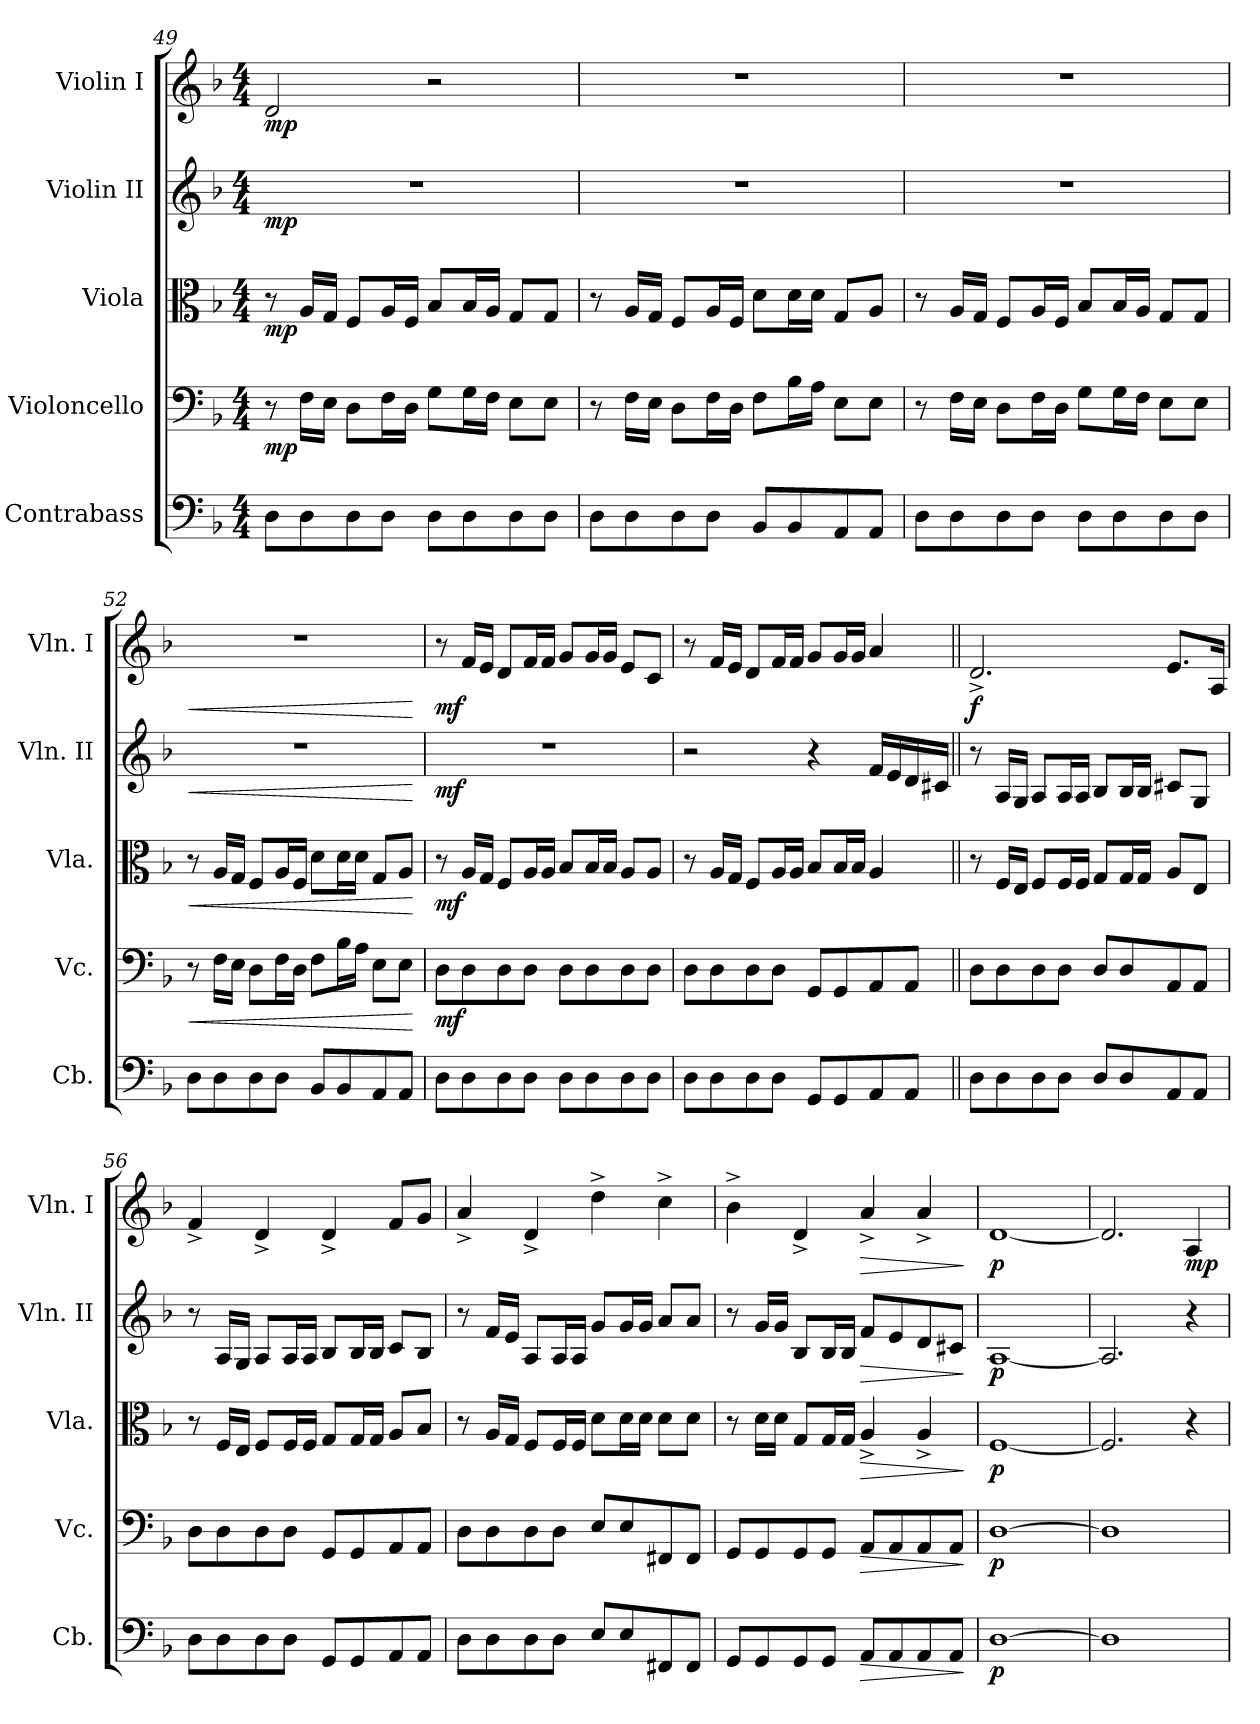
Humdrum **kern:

**kern	**dynam	**kern	**dynam	**kern	**dynam	**kern	**dynam	**kern	**dynam
*part5	*part5	*part4	*part4	*part3	*part3	*part2	*part2	*part1	*part1
*staff5	*staff5	*staff4	*staff4	*staff3	*staff3	*staff2	*staff2	*staff1	*staff1
*I"Contrabass	*	*I"Violoncello	*	*I"Viola	*	*I"Violin II	*	*I"Violin I	*
*I'Cb.	*	*I'Vc.	*	*I'Vla.	*	*I'Vln. II	*	*I'Vln. I	*
*clefF4	*	*clefF4	*	*clefC3	*	*clefG2	*	*clefG2	*
*ITrd7c12	*	*	*	*	*	*	*	*	*
*k[b-]	*	*k[b-]	*	*k[b-]	*	*k[b-]	*	*k[b-]	*
*M4/4	*	*M4/4	*	*M4/4	*	*M4/4	*	*M4/4	*
=49	=49	=49	=49	=49	=49	=49	=49	=49	=49
!	!	!	!LO:DY:b	!	!LO:DY:b	!	!LO:DY:b	!	!LO:DY:b
8DD\L	.	8r	mp	8r	mp	1r	mp	2d/	mp
8DD\	.	16F\LL	.	16A/LL	.	.	.	.	.
.	.	16E\JJ	.	16G/JJ	.	.	.	.	.
8DD\	.	8D\L	.	8F/L	.	.	.	.	.
8DD\J	.	16F\L	.	16A/L	.	.	.	.	.
.	.	16D\JJ	.	16F/JJ	.	.	.	.	.
8DD\L	.	8G\L	.	8B-/L	.	.	.	2r	.
8DD\	.	16G\L	.	16B-/L	.	.	.	.	.
.	.	16F\JJ	.	16A/JJ	.	.	.	.	.
8DD\	.	8E\L	.	8G/L	.	.	.	.	.
8DD\J	.	8E\J	.	8G/J	.	.	.	.	.
=50	=50	=50	=50	=50	=50	=50	=50	=50	=50
8DD\L	.	8r	.	8r	.	1r	.	1r	.
8DD\	.	16F\LL	.	16A/LL	.	.	.	.	.
.	.	16E\JJ	.	16G/JJ	.	.	.	.	.
8DD\	.	8D\L	.	8F/L	.	.	.	.	.
8DD\J	.	16F\L	.	16A/L	.	.	.	.	.
.	.	16D\JJ	.	16F/JJ	.	.	.	.	.
8BBB-/L	.	8F\L	.	8d\L	.	.	.	.	.
8BBB-/	.	16B-\L	.	16d\L	.	.	.	.	.
.	.	16A\JJ	.	16d\JJ	.	.	.	.	.
8AAA/	.	8E\L	.	8G/L	.	.	.	.	.
8AAA/J	.	8E\J	.	8A/J	.	.	.	.	.
=51	=51	=51	=51	=51	=51	=51	=51	=51	=51
8DD\L	.	8r	.	8r	.	1r	.	1r	.
8DD\	.	16F\LL	.	16A/LL	.	.	.	.	.
.	.	16E\JJ	.	16G/JJ	.	.	.	.	.
8DD\	.	8D\L	.	8F/L	.	.	.	.	.
8DD\J	.	16F\L	.	16A/L	.	.	.	.	.
.	.	16D\JJ	.	16F/JJ	.	.	.	.	.
8DD\L	.	8G\L	.	8B-/L	.	.	.	.	.
8DD\	.	16G\L	.	16B-/L	.	.	.	.	.
.	.	16F\JJ	.	16A/JJ	.	.	.	.	.
8DD\	.	8E\L	.	8G/L	.	.	.	.	.
8DD\J	.	8E\J	.	8G/J	.	.	.	.	.
!!LO:PB:g=z
=52	=52	=52	=52	=52	=52	=52	=52	=52	=52
!	!	!	!LO:HP:b	!	!LO:HP:b	!	!LO:HP:b	!	!LO:HP:b
8DD\L	.	8r	<	8r	<	1r	<	1r	<
8DD\	.	16F\LL	.	16A/LL	.	.	.	.	.
.	.	16E\JJ	.	16G/JJ	.	.	.	.	.
8DD\	.	8D\L	.	8F/L	.	.	.	.	.
8DD\J	.	16F\L	.	16A/L	.	.	.	.	.
.	.	16D\JJ	.	16F/JJ	.	.	.	.	.
8BBB-/L	.	8F\L	.	8d\L	.	.	.	.	.
8BBB-/	.	16B-\L	.	16d\L	.	.	.	.	.
.	.	16A\JJ	.	16d\JJ	.	.	.	.	.
8AAA/	.	8E\L	.	8G/L	.	.	.	.	.
8AAA/J	.	8E\J	.	8A/J	.	.	.	.	.
.	.	.	[	.	[	.	[	.	[
=53	=53	=53	=53	=53	=53	=53	=53	=53	=53
!	!	!	!LO:DY:b	!	!LO:DY:b	!	!LO:DY:b	!	!LO:DY:b
8DD\L	.	8D\L	mf	8r	mf	1r	mf	8r	mf
8DD\	.	8D\	.	16A/LL	.	.	.	16f/LL	.
.	.	.	.	16G/JJ	.	.	.	16e/JJ	.
8DD\	.	8D\	.	8F/L	.	.	.	8d/L	.
8DD\J	.	8D\J	.	16A/L	.	.	.	16f/L	.
.	.	.	.	16A/JJ	.	.	.	16f/JJ	.
8DD\L	.	8D\L	.	8B-/L	.	.	.	8g/L	.
8DD\	.	8D\	.	16B-/L	.	.	.	16g/L	.
.	.	.	.	16B-/JJ	.	.	.	16g/JJ	.
8DD\	.	8D\	.	8A/L	.	.	.	8e/L	.
8DD\J	.	8D\J	.	8A/J	.	.	.	8c/J	.
=54	=54	=54	=54	=54	=54	=54	=54	=54	=54
8DD\L	.	8D\L	.	8r	.	2r	.	8r	.
8DD\	.	8D\	.	16A/LL	.	.	.	16f/LL	.
.	.	.	.	16G/JJ	.	.	.	16e/JJ	.
8DD\	.	8D\	.	8F/L	.	.	.	8d/L	.
8DD\J	.	8D\J	.	16A/L	.	.	.	16f/L	.
.	.	.	.	16A/JJ	.	.	.	16f/JJ	.
8GGG/L	.	8GG/L	.	8B-/L	.	4r	.	8g/L	.
8GGG/	.	8GG/	.	16B-/L	.	.	.	16g/L	.
.	.	.	.	16B-/JJ	.	.	.	16g/JJ	.
8AAA/	.	8AA/	.	4A/	.	16f/LL	.	4a/	.
.	.	.	.	.	.	16e/	.	.	.
8AAA/J	.	8AA/J	.	.	.	16d/	.	.	.
.	.	.	.	.	.	16c#X/JJ	.	.	.
!!LO:LB:g=z
=55||	=55||	=55||	=55||	=55||	=55||	=55||	=55||	=55||	=55||
!	!	!	!	!	!	!	!	!	!LO:DY:b
8DD\L	.	8D\L	.	8r	.	8r	.	2.d^/	f
8DD\	.	8D\	.	16F/LL	.	16A/LL	.	.	.
.	.	.	.	16E/JJ	.	16G/JJ	.	.	.
8DD\	.	8D\	.	8F/L	.	8A/L	.	.	.
8DD\J	.	8D\J	.	16F/L	.	16A/L	.	.	.
.	.	.	.	16F/JJ	.	16A/JJ	.	.	.
8DD/L	.	8D/L	.	8G/L	.	8B-/L	.	.	.
8DD/	.	8D/	.	16G/L	.	16B-/L	.	.	.
.	.	.	.	16G/JJ	.	16B-/JJ	.	.	.
8AAA/	.	8AA/	.	8A/L	.	8c#X/L	.	8.e/L	.
8AAA/J	.	8AA/J	.	8E/J	.	8G/J	.	.	.
.	.	.	.	.	.	.	.	16A/Jk	.
=56	=56	=56	=56	=56	=56	=56	=56	=56	=56
8DD\L	.	8D\L	.	8r	.	8r	.	4f^/	.
8DD\	.	8D\	.	16F/LL	.	16A/LL	.	.	.
.	.	.	.	16E/JJ	.	16G/JJ	.	.	.
8DD\	.	8D\	.	8F/L	.	8A/L	.	4d^/	.
8DD\J	.	8D\J	.	16F/L	.	16A/L	.	.	.
.	.	.	.	16F/JJ	.	16A/JJ	.	.	.
8GGG/L	.	8GG/L	.	8G/L	.	8B-/L	.	4d^/	.
8GGG/	.	8GG/	.	16G/L	.	16B-/L	.	.	.
.	.	.	.	16G/JJ	.	16B-/JJ	.	.	.
8AAA/	.	8AA/	.	8A/L	.	8c/L	.	8f/L	.
8AAA/J	.	8AA/J	.	8B-/J	.	8B-/J	.	8g/J	.
=57	=57	=57	=57	=57	=57	=57	=57	=57	=57
8DD\L	.	8D\L	.	8r	.	8r	.	4a^/	.
8DD\	.	8D\	.	16A/LL	.	16f/LL	.	.	.
.	.	.	.	16G/JJ	.	16e/JJ	.	.	.
8DD\	.	8D\	.	8F/L	.	8A/L	.	4d^/	.
8DD\J	.	8D\J	.	16F/L	.	16A/L	.	.	.
.	.	.	.	16F/JJ	.	16A/JJ	.	.	.
8EE/L	.	8E/L	.	8d\L	.	8g/L	.	4dd^\	.
8EE/	.	8E/	.	16d\L	.	16g/L	.	.	.
.	.	.	.	16d\JJ	.	16g/JJ	.	.	.
8FFF#X/	.	8FF#X/	.	8d\L	.	8a/L	.	4cc^\	.
8FFF#/J	.	8FF#/J	.	8d\J	.	8a/J	.	.	.
!!LO:PB:g=z
=58	=58	=58	=58	=58	=58	=58	=58	=58	=58
8GGG/L	.	8GG/L	.	8r	.	8r	.	4b-^\	.
8GGG/	.	8GG/	.	16d\LL	.	16g/LL	.	.	.
.	.	.	.	16d\JJ	.	16g/JJ	.	.	.
8GGG/	.	8GG/	.	8G/L	.	8B-/L	.	4d^/	.
8GGG/J	.	8GG/J	.	16G/L	.	16B-/L	.	.	.
.	.	.	.	16G/JJ	.	16B-/JJ	.	.	.
!	!LO:HP:b	!	!LO:HP:b	!	!LO:HP:b	!	!LO:HP:b	!	!LO:HP:b
8AAA/L	>	8AA/L	>	4A^/	>	8f/L	>	4a^/	>
8AAA/	.	8AA/	.	.	.	8e/	.	.	.
8AAA/	.	8AA/	.	4A^/	.	8d/	.	4a^/	.
8AAA/J	.	8AA/J	.	.	.	8c#X/J	.	.	.
.	]	.	]	.	]	.	]	.	]
=59	=59	=59	=59	=59	=59	=59	=59	=59	=59
!	!LO:DY:b	!	!LO:DY:b	!	!LO:DY:b	!	!LO:DY:b	!	!LO:DY:b
[1DD	p	[1D	p	[1F	p	[1A	p	[1d	p
=60	=60	=60	=60	=60	=60	=60	=60	=60	=60
1DD]	.	1D]	.	2.F/]	.	2.A/]	.	2.d/]	.
!	!	!	!	!	!	!	!	!	!LO:DY:b
.	.	.	.	4r	.	4r	.	4A/	mp
=	=	=	=	=	=	=	=	=	=
*-	*-	*-	*-	*-	*-	*-	*-	*-	*-
